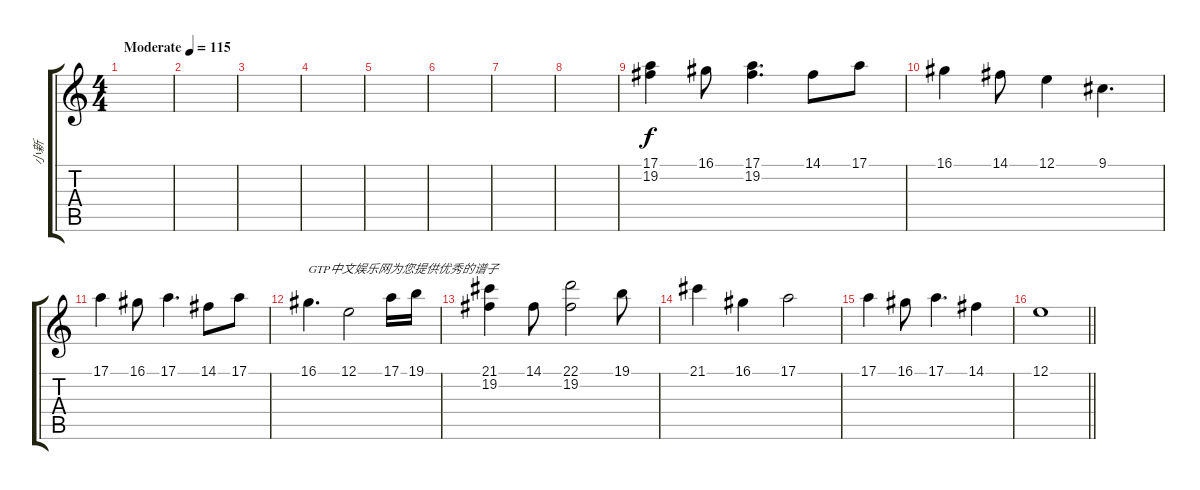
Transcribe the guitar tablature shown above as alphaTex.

\track ("小新" "小新") {instrument acousticgrandpiano}
\staff {score tabs}
\tuning (E4 B3 G3 D3 A2 E2) {hide}
\ts (4 4)
\tempo (115 "Moderate")
\clef g2
\ks c
|
|
|
|
|
|
|
|
(17.1 19.2).4 16.1.8 (17.1 19.2).4{d} 14.1.8 17.1.8 |
16.1.4 14.1.8 12.1.4 9.1.4{d} |
17.1.4 16.1.8 17.1.4{d} 14.1.8 17.1.8 |
16.1.4{d txt "GTP中文娱乐网为您提供优秀的谱子"} 12.1.2 17.1.16 19.1.16 |
(21.1 19.2).4 14.1.8 (22.1 19.2).2 19.1.8 |
21.1.4 16.1.4 17.1.2 |
17.1.4 16.1.8 17.1.4{d} 14.1.4 |
\barLineRight lightlight
12.1.1
